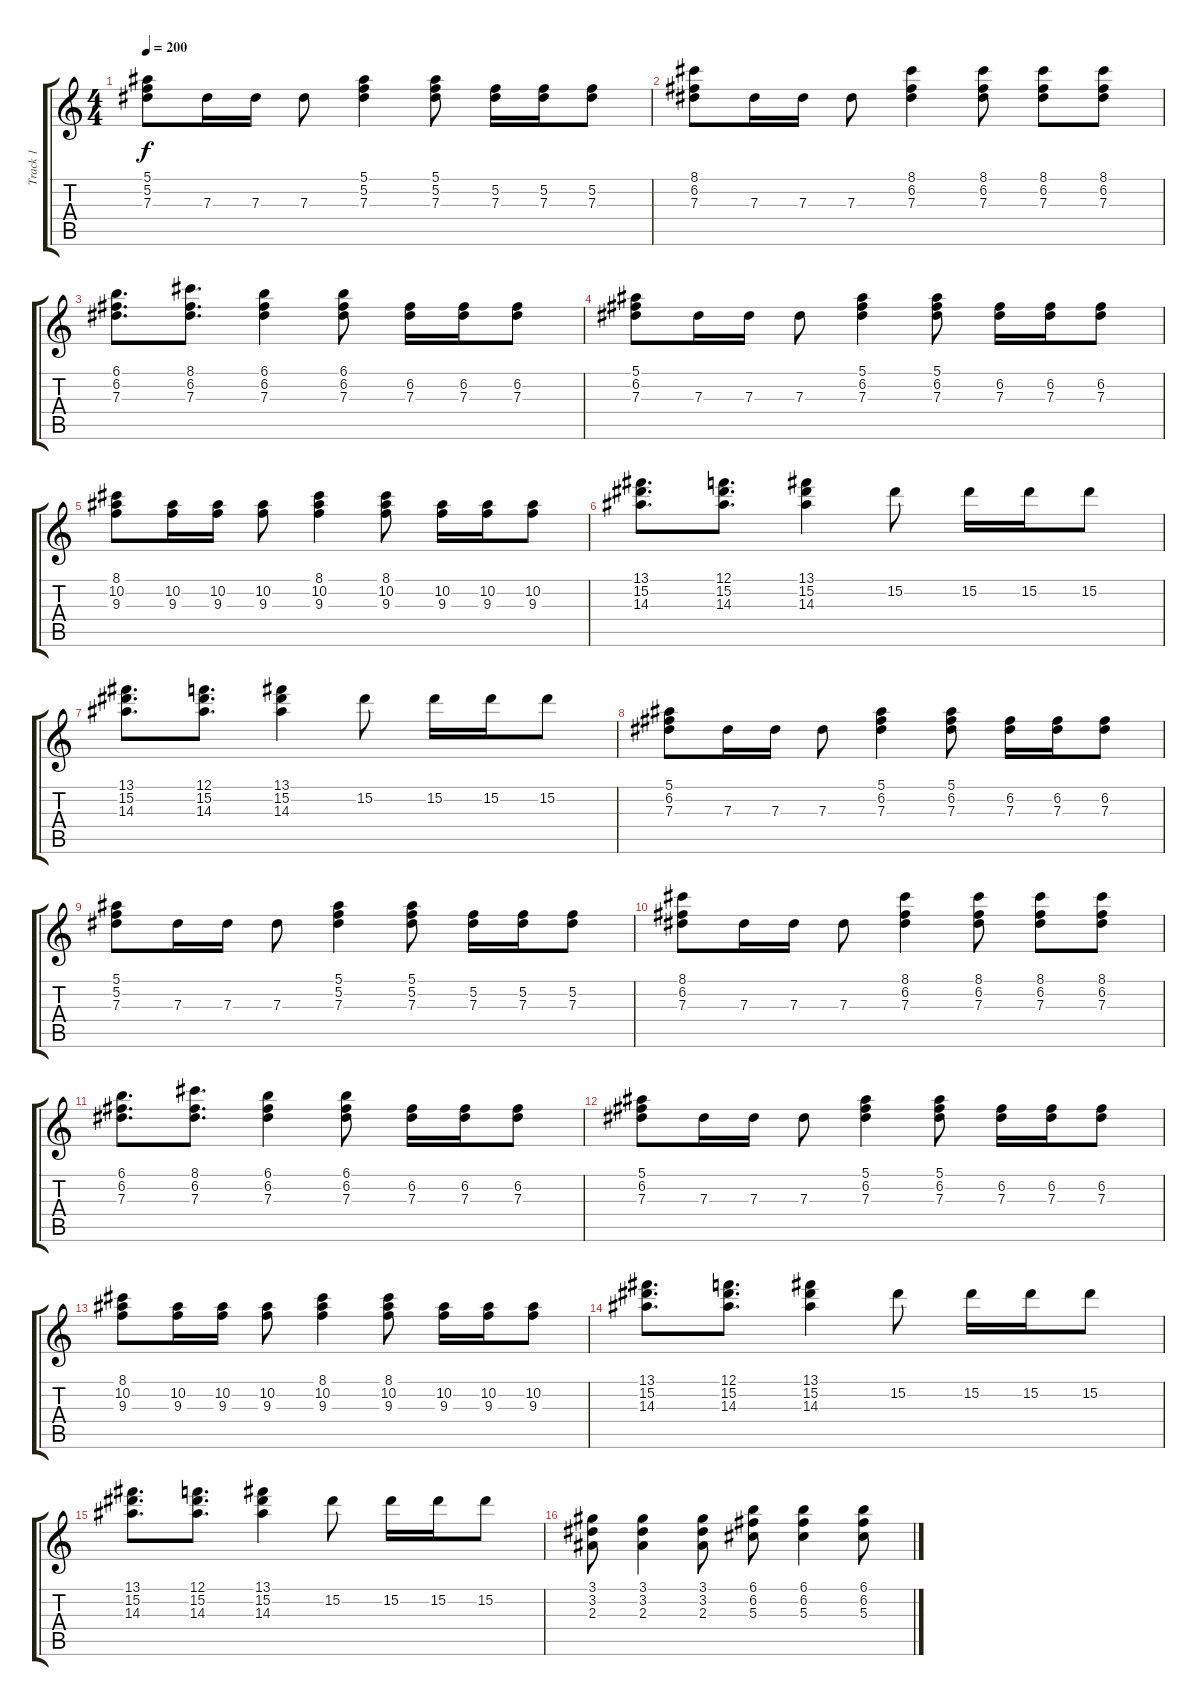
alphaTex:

\track ("Track 1" "Track 1") {instrument distortionguitar}
\staff {score tabs}
\tuning (F4 C4 Ab3 Eb3 Bb2 F2) {hide}
\ts (4 4)
\tempo 200
\clef g2
\ks c
(5.1 5.2 7.3).8{dy f} 7.3.16 7.3.16 7.3.8 (5.1 5.2 7.3).4 (5.1 5.2 7.3).8 (5.2 7.3).16 (5.2 7.3).16 (5.2 7.3).8 |
(8.1 6.2 7.3).8 7.3.16 7.3.16 7.3.8 (8.1 6.2 7.3).4 (8.1 6.2 7.3).8 (8.1 6.2 7.3).8 (8.1 6.2 7.3).8 |
(6.1 6.2 7.3).8{d} (8.1 6.2 7.3).8{d} (6.1 6.2 7.3).4 (6.1 6.2 7.3).8 (6.2 7.3).16 (6.2 7.3).16 (6.2 7.3).8 |
(5.1 6.2 7.3).8 7.3.16 7.3.16 7.3.8 (5.1 6.2 7.3).4 (5.1 6.2 7.3).8 (6.2 7.3).16 (6.2 7.3).16 (6.2 7.3).8 |
(8.1 10.2 9.3).8 (10.2 9.3).16 (10.2 9.3).16 (10.2 9.3).8 (8.1 10.2 9.3).4 (8.1 10.2 9.3).8 (10.2 9.3).16 (10.2 9.3).16 (10.2 9.3).8 |
(13.1 15.2 14.3).8{d} (12.1 15.2 14.3).8{d} (13.1 15.2 14.3).4 15.2.8 15.2.16 15.2.16 15.2.8 |
(13.1 15.2 14.3).8{d} (12.1 15.2 14.3).8{d} (13.1 15.2 14.3).4 15.2.8 15.2.16 15.2.16 15.2.8 |
(5.1 6.2 7.3).8 7.3.16 7.3.16 7.3.8 (5.1 6.2 7.3).4 (5.1 6.2 7.3).8 (6.2 7.3).16 (6.2 7.3).16 (6.2 7.3).8 |
(5.1 5.2 7.3).8 7.3.16 7.3.16 7.3.8 (5.1 5.2 7.3).4 (5.1 5.2 7.3).8 (5.2 7.3).16 (5.2 7.3).16 (5.2 7.3).8 |
(8.1 6.2 7.3).8 7.3.16 7.3.16 7.3.8 (8.1 6.2 7.3).4 (8.1 6.2 7.3).8 (8.1 6.2 7.3).8 (8.1 6.2 7.3).8 |
(6.1 6.2 7.3).8{d} (8.1 6.2 7.3).8{d} (6.1 6.2 7.3).4 (6.1 6.2 7.3).8 (6.2 7.3).16 (6.2 7.3).16 (6.2 7.3).8 |
(5.1 6.2 7.3).8 7.3.16 7.3.16 7.3.8 (5.1 6.2 7.3).4 (5.1 6.2 7.3).8 (6.2 7.3).16 (6.2 7.3).16 (6.2 7.3).8 |
(8.1 10.2 9.3).8 (10.2 9.3).16 (10.2 9.3).16 (10.2 9.3).8 (8.1 10.2 9.3).4 (8.1 10.2 9.3).8 (10.2 9.3).16 (10.2 9.3).16 (10.2 9.3).8 |
(13.1 15.2 14.3).8{d} (12.1 15.2 14.3).8{d} (13.1 15.2 14.3).4 15.2.8 15.2.16 15.2.16 15.2.8 |
(13.1 15.2 14.3).8{d} (12.1 15.2 14.3).8{d} (13.1 15.2 14.3).4 15.2.8 15.2.16 15.2.16 15.2.8 |
(3.1 3.2 2.3).8 (3.1 3.2 2.3).4 (3.1 3.2 2.3).8 (6.1 6.2 5.3).8 (6.1 6.2 5.3).4 (6.1 6.2 5.3).8
